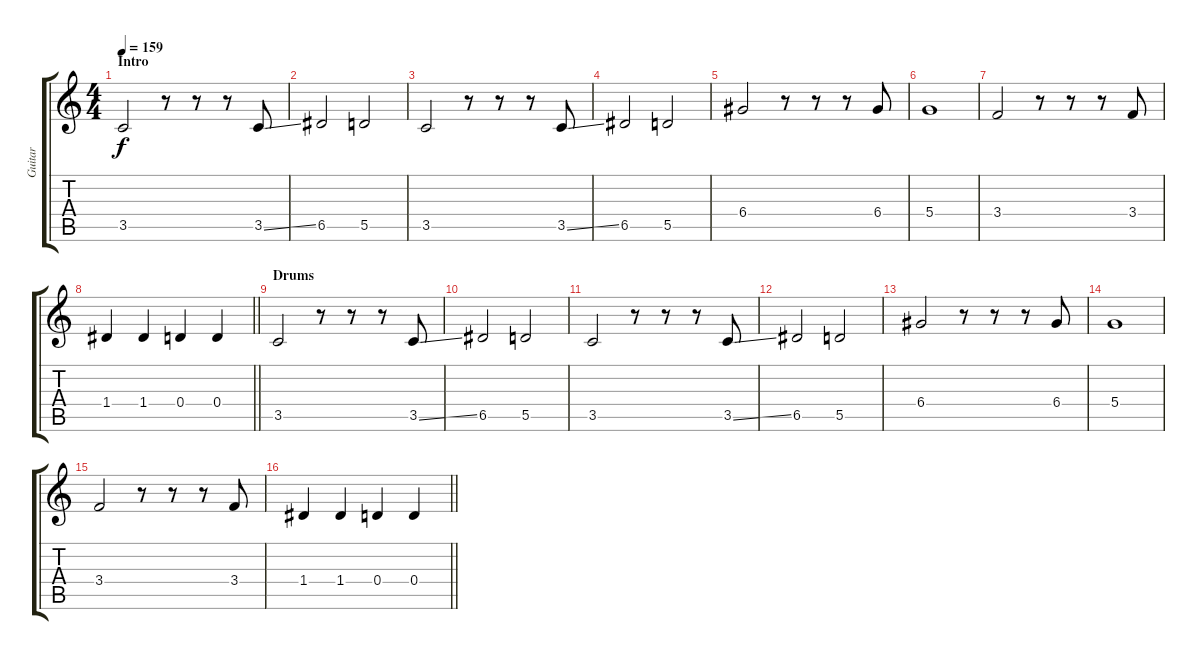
\track ("Guitar" "Guitar") {instrument distortionguitar}
\staff {score tabs}
\tuning (E4 B3 G3 D3 A2 E2) {hide}
\ts (4 4)
\section ("" "Intro")
\tempo 159
\clef g2
\ks c
3.5.2{dy f instrument distortionguitar} r.8 r.8 r.8 3.5{ss}.8 |
6.5.2 5.5.2 |
3.5.2 r.8 r.8 r.8 3.5{ss}.8 |
6.5.2 5.5.2 |
6.4.2 r.8 r.8 r.8 6.4.8 |
5.4.1 |
3.4.2 r.8 r.8 r.8 3.4.8 |
\barLineRight lightlight
1.4.4 1.4.4 0.4.4 0.4.4 |
\section ("" "Drums")
3.5.2 r.8 r.8 r.8 3.5{ss}.8 |
6.5.2 5.5.2 |
3.5.2 r.8 r.8 r.8 3.5{ss}.8 |
6.5.2 5.5.2 |
6.4.2 r.8 r.8 r.8 6.4.8 |
5.4.1 |
3.4.2 r.8 r.8 r.8 3.4.8 |
\barLineRight lightlight
1.4.4 1.4.4 0.4.4 0.4.4
